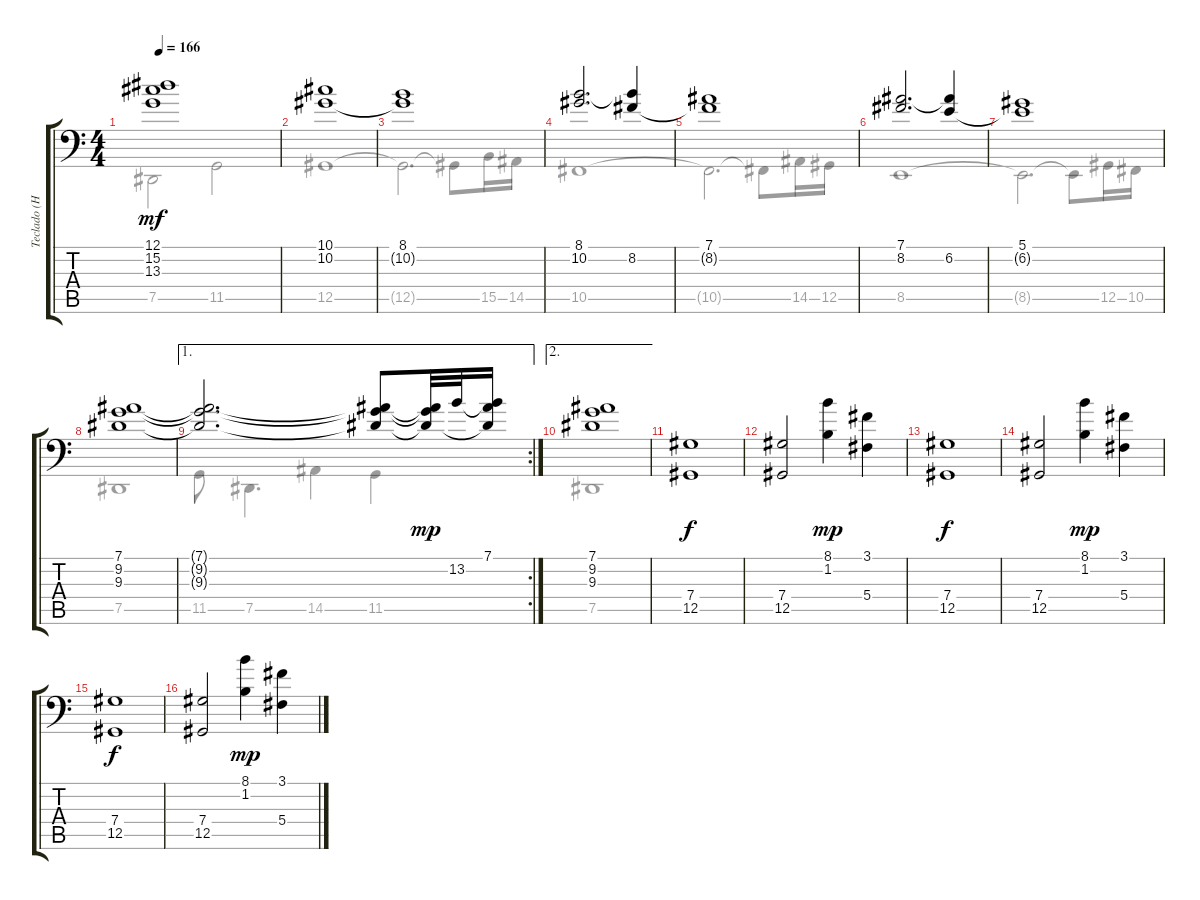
\track ("Teclado (Hugo Bistolfi)" "Teclado (H") {instrument stringensemble1}
\staff {score tabs}
\tuning (Eb4 Bb3 Gb3 Db3 Ab1 Eb1) {hide}
\voice
\ts (4 4)
\tempo 166
\clef f4
\ks c
(12.1 15.2{t} 13.3{t}).1{dy mf} |
(10.1 10.2).1 |
(8.1 10.2{t}).1 |
(8.1 10.2).2{d} (8.1{t} 8.2).4 |
(7.1 8.2{t}).1 |
(7.1 8.2).2{d} (7.1{t} 6.2).4 |
(5.1 6.2{t}).1 |
(7.1 9.2 9.3).1 |
\ae 1
\rc 2
(7.1{t} 9.2{t} 9.3{t}).2{d} (7.1{t} 9.2{t} 9.3{t}).8 (7.1{t} 9.2{t} 9.3{t}).32{dy mp} 13.2.32 (7.1 13.2{t} 9.3{t}).16 |
\ae 2
(7.1 9.2 9.3).1 |
(7.4 12.5).1{dy f} |
(7.4 12.5).2 (8.1 1.2).4{dy mp} (3.1 5.4).4 |
(7.4 12.5).1{dy f} |
(7.4 12.5).2 (8.1 1.2).4{dy mp} (3.1 5.4).4 |
(7.4 12.5).1{dy f} |
(7.4 12.5).2 (8.1 1.2).4{dy mp} (3.1 5.4).4
\voice
\clef f4
\ottava regular
\simile none
\ks c
7.5.2{dy mf} 11.5.2 |
12.5.1 |
12.5{t}.2{d} 12.5{t}.8 15.5.16 14.5.16 |
10.5.1 |
10.5{t}.2{d} 10.5{t}.8 14.5.16 12.5.16 |
8.5.1 |
8.5{t}.2{d} 8.5{t}.8 12.5.16 10.5.16 |
7.5.1 |
11.5.8 7.5.4{d} 14.5.4 11.5.4 |
7.5.1 |
|
|
|
|
|
